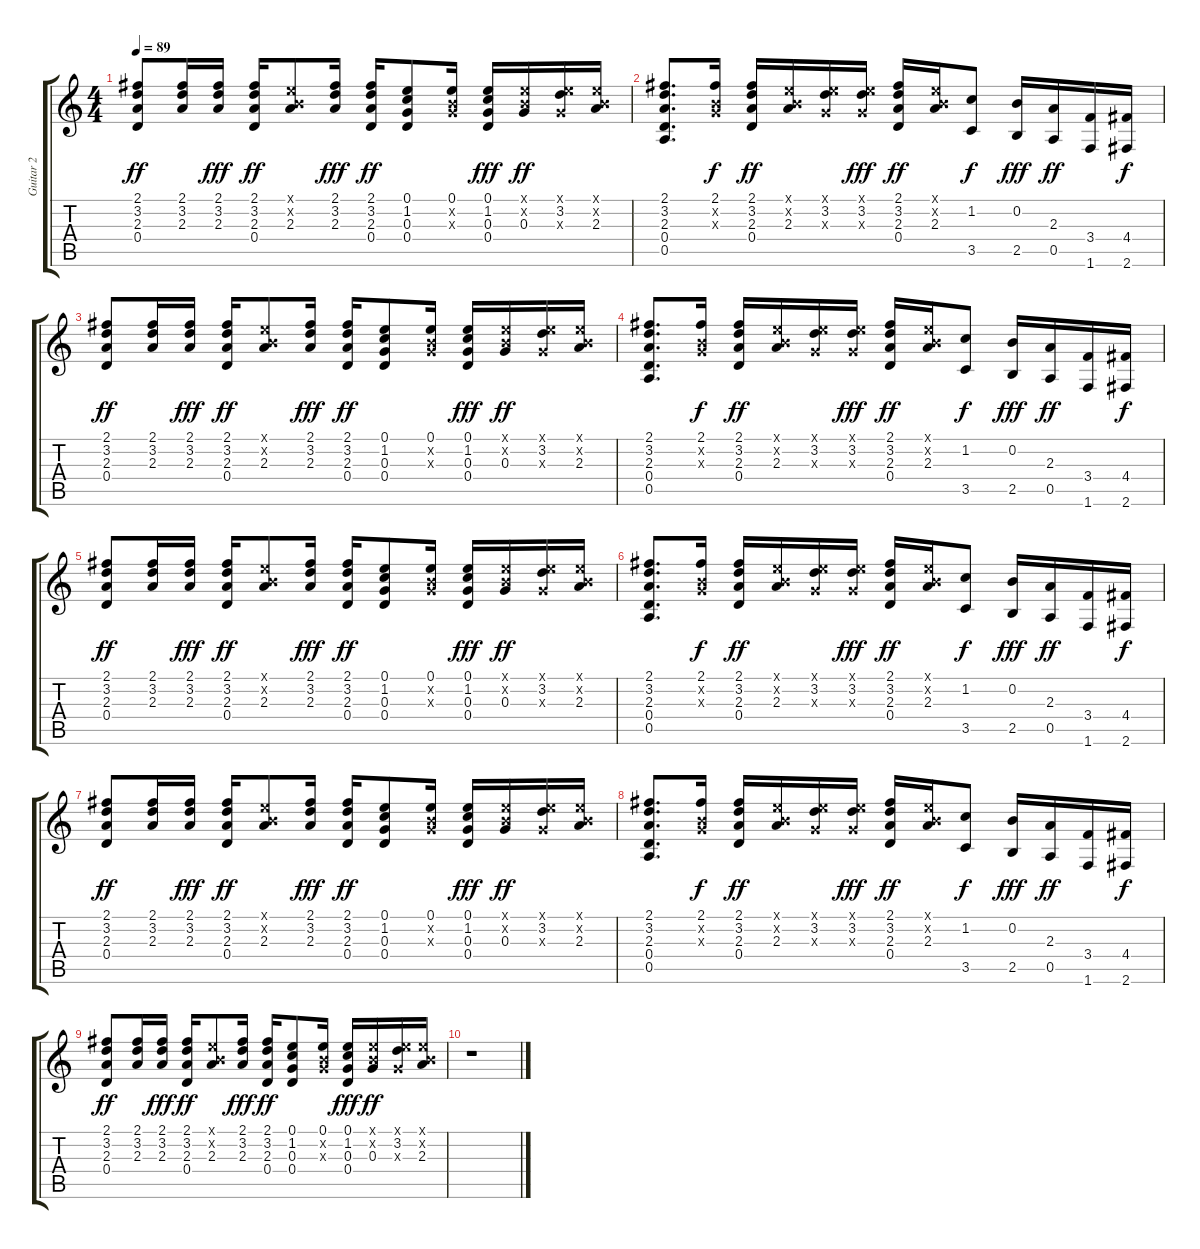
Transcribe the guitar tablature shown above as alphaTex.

\track ("Guitar 2" "Guitar 2") {instrument overdrivenguitar}
\staff {score tabs}
\tuning (E4 B3 G3 D3 A2 E2) {hide}
\ts (4 4)
\tempo 89
\clef g2
\ks c
(2.1 3.2 2.3 0.4).8{dy ff} (2.1 3.2 2.3).16 (2.1 3.2 2.3).16{dy fff} (2.1 3.2 2.3 0.4).16{dy ff} (0.1{x} 0.2{x} 2.3).8 (2.1 3.2 2.3).16{dy fff} (2.1 3.2 2.3 0.4).16{dy ff} (0.1 1.2 0.3 0.4).8 (0.1 0.2{x} 0.3{x}).16 (0.1 1.2 0.3 0.4).16{dy fff} (0.1{x} 0.2{x} 0.3).16{dy ff} (0.1{x} 3.2 0.3{x}).16 (0.1{x} 0.2{x} 2.3).16 |
(2.1 3.2 2.3 0.4 0.5).8{d} (2.1 0.2{x} 0.3{x}).16{dy f} (2.1 3.2 2.3 0.4).16{dy ff} (0.1{x} 0.2{x} 2.3).16 (0.1{x} 3.2 0.3{x}).16 (0.1{x} 3.2 0.3{x}).16{dy fff} (2.1 3.2 2.3 0.4).16{dy ff} (0.1{x} 0.2{x} 2.3).16 (1.2 3.5).8{dy f} (0.2 2.5).16{dy fff} (2.3 0.5).16{dy ff} (3.4 1.6).16 (4.4 2.6).16{dy f} |
(2.1 3.2 2.3 0.4).8{dy ff} (2.1 3.2 2.3).16 (2.1 3.2 2.3).16{dy fff} (2.1 3.2 2.3 0.4).16{dy ff} (0.1{x} 0.2{x} 2.3).8 (2.1 3.2 2.3).16{dy fff} (2.1 3.2 2.3 0.4).16{dy ff} (0.1 1.2 0.3 0.4).8 (0.1 0.2{x} 0.3{x}).16 (0.1 1.2 0.3 0.4).16{dy fff} (0.1{x} 0.2{x} 0.3).16{dy ff} (0.1{x} 3.2 0.3{x}).16 (0.1{x} 0.2{x} 2.3).16 |
(2.1 3.2 2.3 0.4 0.5).8{d} (2.1 0.2{x} 0.3{x}).16{dy f} (2.1 3.2 2.3 0.4).16{dy ff} (0.1{x} 0.2{x} 2.3).16 (0.1{x} 3.2 0.3{x}).16 (0.1{x} 3.2 0.3{x}).16{dy fff} (2.1 3.2 2.3 0.4).16{dy ff volume 7} (0.1{x} 0.2{x} 2.3).16 (1.2 3.5).8{dy f} (0.2 2.5).16{dy fff} (2.3 0.5).16{dy ff} (3.4 1.6).16 (4.4 2.6).16{dy f} |
(2.1 3.2 2.3 0.4).8{dy ff volume 6} (2.1 3.2 2.3).16 (2.1 3.2 2.3).16{dy fff} (2.1 3.2 2.3 0.4).16{dy ff} (0.1{x} 0.2{x} 2.3).8 (2.1 3.2 2.3).16{dy fff} (2.1 3.2 2.3 0.4).16{dy ff volume 5} (0.1 1.2 0.3 0.4).8 (0.1 0.2{x} 0.3{x}).16 (0.1 1.2 0.3 0.4).16{dy fff} (0.1{x} 0.2{x} 0.3).16{dy ff} (0.1{x} 3.2 0.3{x}).16 (0.1{x} 0.2{x} 2.3).16 |
(2.1 3.2 2.3 0.4 0.5).8{d volume 4} (2.1 0.2{x} 0.3{x}).16{dy f} (2.1 3.2 2.3 0.4).16{dy ff} (0.1{x} 0.2{x} 2.3).16 (0.1{x} 3.2 0.3{x}).16 (0.1{x} 3.2 0.3{x}).16{dy fff} (2.1 3.2 2.3 0.4).16{dy ff volume 3} (0.1{x} 0.2{x} 2.3).16 (1.2 3.5).8{dy f} (0.2 2.5).16{dy fff} (2.3 0.5).16{dy ff} (3.4 1.6).16 (4.4 2.6).16{dy f} |
(2.1 3.2 2.3 0.4).8{dy ff volume 2} (2.1 3.2 2.3).16 (2.1 3.2 2.3).16{dy fff} (2.1 3.2 2.3 0.4).16{dy ff} (0.1{x} 0.2{x} 2.3).8 (2.1 3.2 2.3).16{dy fff} (2.1 3.2 2.3 0.4).16{dy ff} (0.1 1.2 0.3 0.4).8 (0.1 0.2{x} 0.3{x}).16 (0.1 1.2 0.3 0.4).16{dy fff} (0.1{x} 0.2{x} 0.3).16{dy ff} (0.1{x} 3.2 0.3{x}).16 (0.1{x} 0.2{x} 2.3).16 |
(2.1 3.2 2.3 0.4 0.5).8{d volume 1} (2.1 0.2{x} 0.3{x}).16{dy f} (2.1 3.2 2.3 0.4).16{dy ff} (0.1{x} 0.2{x} 2.3).16 (0.1{x} 3.2 0.3{x}).16 (0.1{x} 3.2 0.3{x}).16{dy fff} (2.1 3.2 2.3 0.4).16{dy ff} (0.1{x} 0.2{x} 2.3).16 (1.2 3.5).8{dy f} (0.2 2.5).16{dy fff} (2.3 0.5).16{dy ff} (3.4 1.6).16 (4.4 2.6).16{dy f} |
(2.1 3.2 2.3 0.4).8{dy ff} (2.1 3.2 2.3).16 (2.1 3.2 2.3).16{dy fff} (2.1 3.2 2.3 0.4).16{dy ff} (0.1{x} 0.2{x} 2.3).8 (2.1 3.2 2.3).16{dy fff} (2.1 3.2 2.3 0.4).16{dy ff} (0.1 1.2 0.3 0.4).8 (0.1 0.2{x} 0.3{x}).16 (0.1 1.2 0.3 0.4).16{dy fff} (0.1{x} 0.2{x} 0.3).16{dy ff} (0.1{x} 3.2 0.3{x}).16 (0.1{x} 0.2{x} 2.3).16 |
r.1
